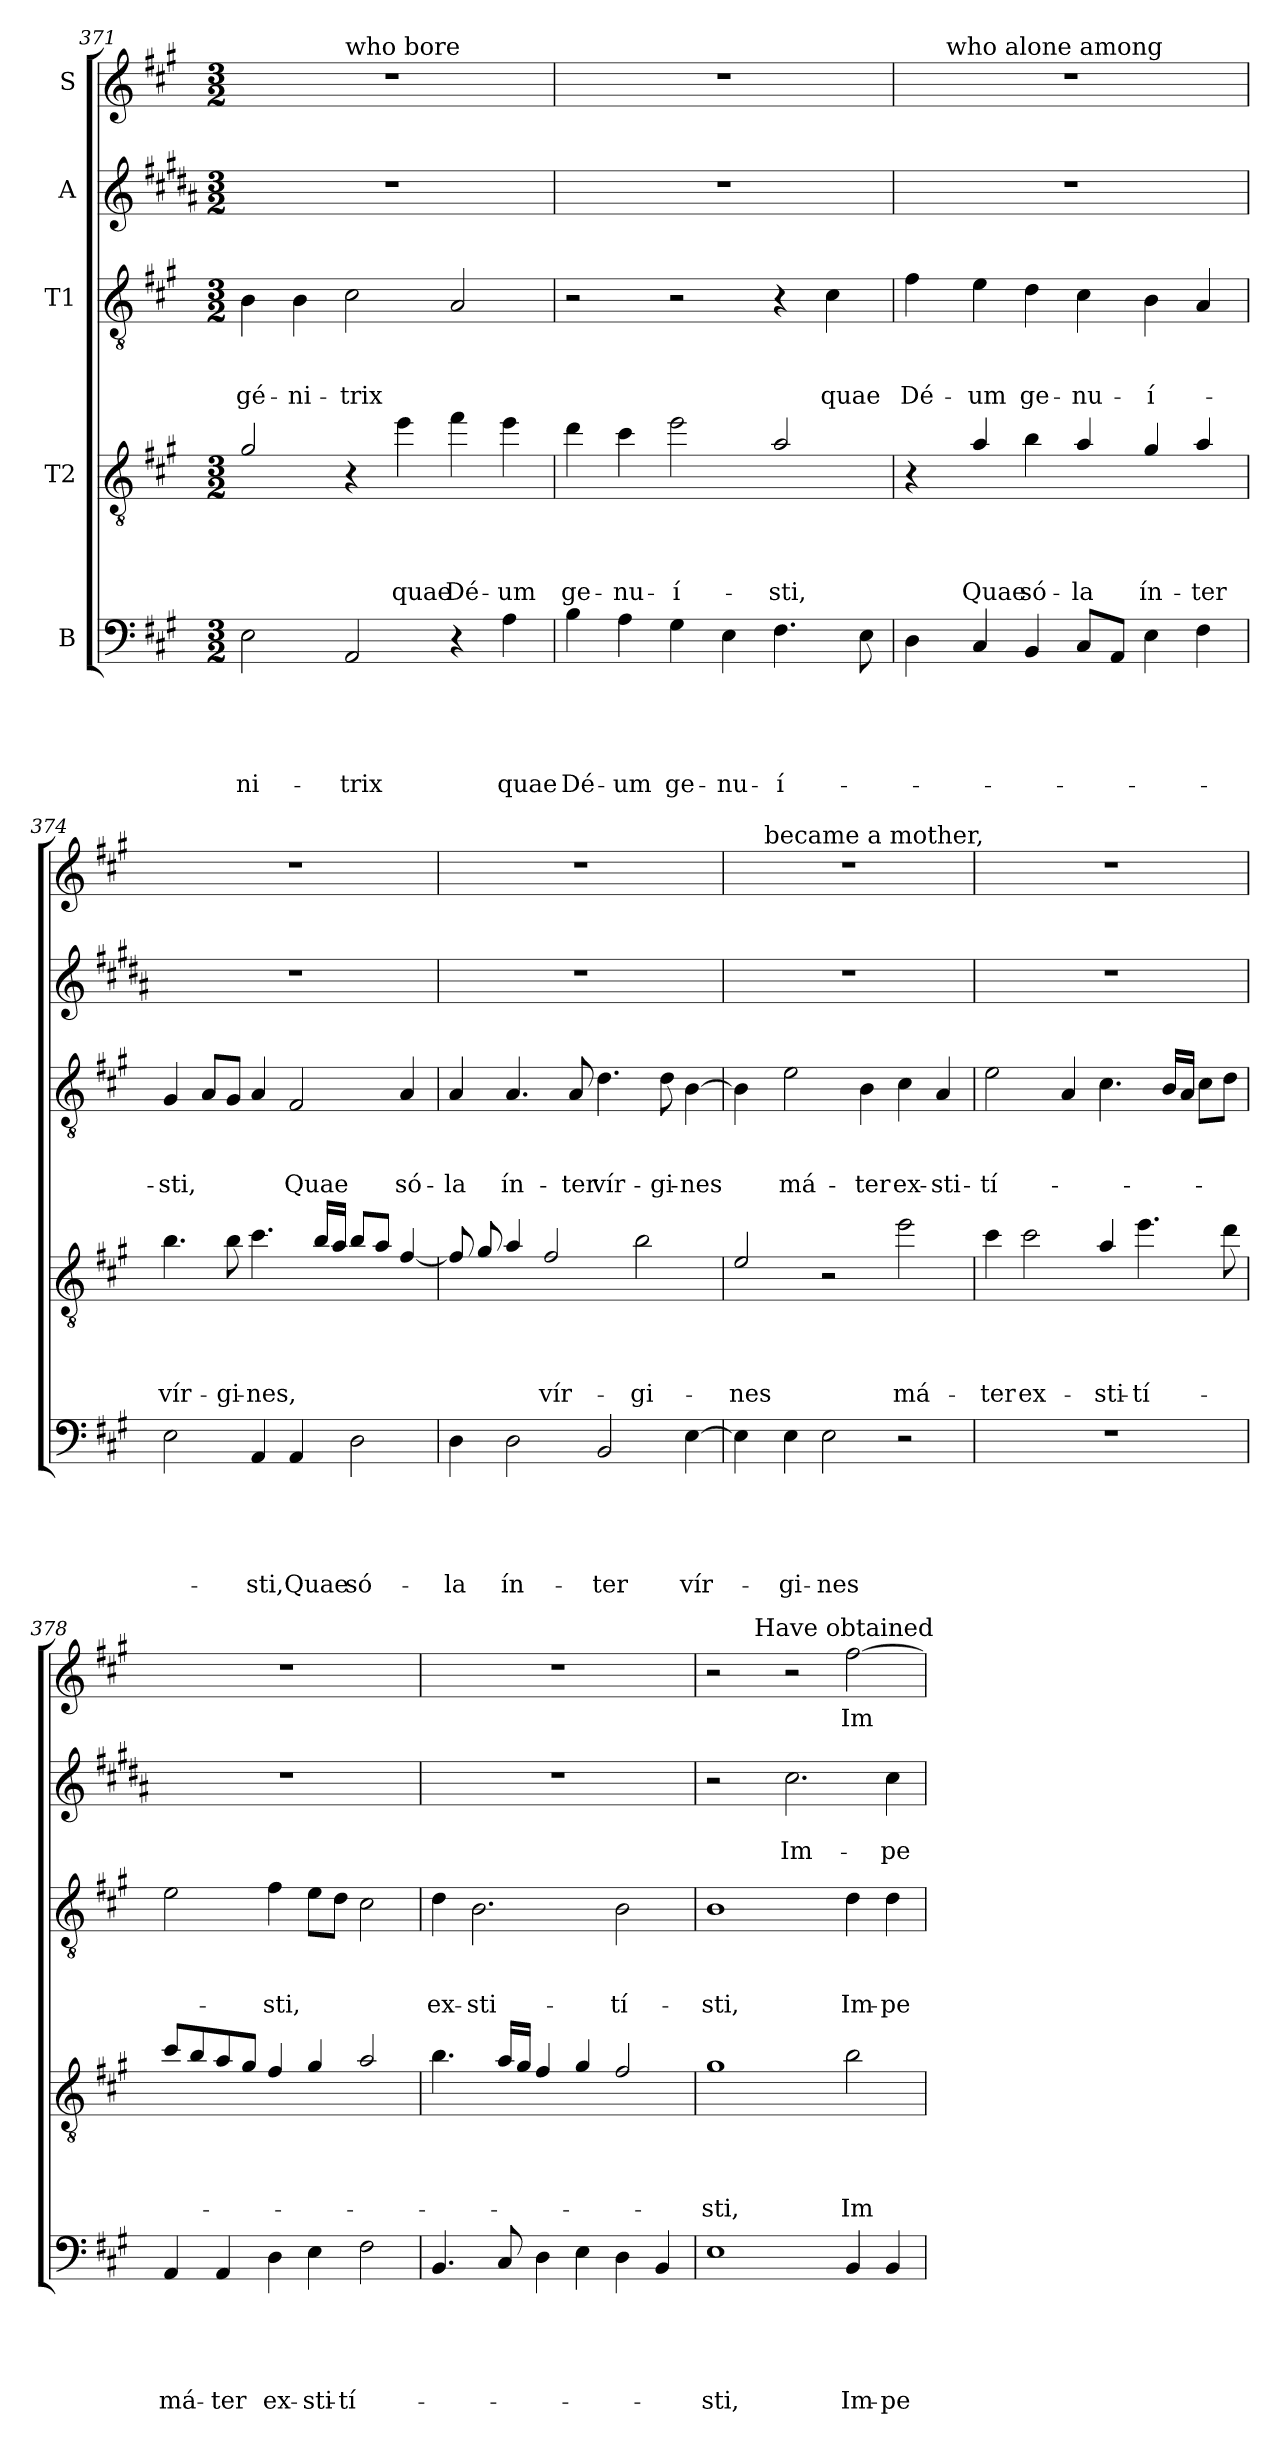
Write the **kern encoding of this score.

**kern	**text	**text	**text	**text	**text	**kern	**text	**text	**text	**text	**kern	**text	**text	**text	**kern	**text	**text	**kern	**text
*part5	*part5	*part5	*part5	*part5	*part5	*part4	*part4	*part4	*part4	*part4	*part3	*part3	*part3	*part3	*part2	*part2	*part2	*part1	*part1
*staff5	*staff5	*staff5	*staff5	*staff5	*staff5	*staff4	*staff4	*staff4	*staff4	*staff4	*staff3	*staff3	*staff3	*staff3	*staff2	*staff2	*staff2	*staff1	*staff1
*I"B	*	*	*	*	*	*I"T2	*	*	*	*	*I"T1	*	*	*	*I"A	*	*	*I"S	*
!!LO:LB:g=z
*clefF4	*	*	*	*	*	*clefGv2	*	*	*	*	*clefGv2	*	*	*	*clefG2	*	*	*clefG2	*
*	*	*	*	*	*	*ITrd8c14	*	*	*	*	*	*	*	*	*ITrd1c2	*	*	*	*
*k[f#c#g#]	*	*	*	*	*	*k[f#c#g#]	*	*	*	*	*k[f#c#g#]	*	*	*	*k[f#c#g#]	*	*	*k[f#c#g#]	*
*A:	*	*	*	*	*	*A:	*	*	*	*	*A:	*	*	*	*A:	*	*	*A:	*
*M3/2	*	*	*	*	*	*M3/2	*	*	*	*	*M3/2	*	*	*	*M3/2	*	*	*M3/2	*
=371	=371	=371	=371	=371	=371	=371	=371	=371	=371	=371	=371	=371	=371	=371	=371	=371	=371	=371	=371
!	!	!	!	!	!LO:LY:b	!	!	!	!	!	!	!	!	!LO:LY:b	!	!	!	!	!
*	*	*	*	*	*	*	*	*	*	*	*	*	*	*	*	*	*	*^	*
2E\	.	.	.	.	-ni-	2G#/	.	.	.	.	4B\	.	.	gé-	1.r	.	.	1.r	2ryy	.
!	!	!	!	!	!	!	!	!	!	!	!	!	!	!LO:LY:b	!	!	!	!	!	!
.	.	.	.	.	.	.	.	.	.	.	4B\	.	.	-ni-	.	.	.	.	.	.
!	!	!	!	!	!	!	!	!	!	!	!	!	!	!	!	!	!	!	!LO:TX:a:t=who bore	!
!	!	!	!	!	!LO:LY:b	!	!	!	!	!	!	!	!	!LO:LY:b	!	!	!	!	!	!
2AA/	.	.	.	.	-trix	4r	.	.	.	.	2c#\	.	.	-trix	.	.	.	.	1ryy	.
!	!	!	!	!	!	!	!	!	!	!LO:LY:b	!	!	!	!	!	!	!	!	!	!
.	.	.	.	.	.	4e\	.	.	.	quae	.	.	.	.	.	.	.	.	.	.
!	!	!	!	!	!	!	!	!	!	!LO:LY:b	!	!	!	!	!	!	!	!	!	!
4r	.	.	.	.	.	4f#\	.	.	.	Dé-	2A/	.	.	.	.	.	.	.	.	.
!	!	!	!	!	!LO:LY:b	!	!	!	!	!LO:LY:b	!	!	!	!	!	!	!	!	!	!
4A\	.	.	.	.	quae	4e\	.	.	.	-um	.	.	.	.	.	.	.	.	.	.
=372	=372	=372	=372	=372	=372	=372	=372	=372	=372	=372	=372	=372	=372	=372	=372	=372	=372	=372	=372	=372
!	!	!	!	!	!	!	!	!	!	!	!	!	!	!	!	!	!	!LO:TX:a:t=God,	!	!
!	!	!	!	!	!LO:LY:b	!	!	!	!	!LO:LY:b	!	!	!	!	!	!	!	!	!	!
*	*	*	*	*	*	*	*	*	*	*	*	*	*	*	*	*	*	*v	*v	*
4B\	.	.	.	.	Dé-	4d\	.	.	.	ge-	2r	.	.	.	1.r	.	.	1.r	.
!	!	!	!	!	!LO:LY:b	!	!	!	!	!LO:LY:b	!	!	!	!	!	!	!	!	!
4A\	.	.	.	.	-um	4c#\	.	.	.	-nu-	.	.	.	.	.	.	.	.	.
!	!	!	!	!	!LO:LY:b	!	!	!	!	!LO:LY:b	!	!	!	!	!	!	!	!	!
4G#\	.	.	.	.	ge-	2e\	.	.	.	-í-	2r	.	.	.	.	.	.	.	.
!	!	!	!	!	!LO:LY:b	!	!	!	!	!	!	!	!	!	!	!	!	!	!
4E\	.	.	.	.	-nu-	.	.	.	.	.	.	.	.	.	.	.	.	.	.
!	!	!	!	!	!LO:LY:b	!	!	!	!	!LO:LY:b	!	!	!	!	!	!	!	!	!
4.F#\	.	.	.	.	-í-	2A/	.	.	.	-sti,	4r	.	.	.	.	.	.	.	.
!	!	!	!	!	!	!	!	!	!	!	!	!	!	!LO:LY:b	!	!	!	!	!
.	.	.	.	.	.	.	.	.	.	.	4c#\	.	.	quae	.	.	.	.	.
8E\	.	.	.	.	.	.	.	.	.	.	.	.	.	.	.	.	.	.	.
=373	=373	=373	=373	=373	=373	=373	=373	=373	=373	=373	=373	=373	=373	=373	=373	=373	=373	=373	=373
!	!	!	!	!	!	!	!	!	!	!	!	!	!	!LO:LY:b	!	!	!	!	!
*	*	*	*	*	*	*	*	*	*	*	*	*	*	*	*	*	*	*^	*
4D\	.	.	.	.	.	4r	.	.	.	.	4f#\	.	.	Dé-	1.r	.	.	1.r	6ryy	.
!	!	!	!	!	!	!	!	!	!	!	!	!	!	!	!	!	!	!	!LO:TX:a:t=who alone among	!
.	.	.	.	.	.	.	.	.	.	.	.	.	.	.	.	.	.	.	3%4ryy	.
!	!	!	!	!	!	!	!	!	!	!LO:LY:b	!	!	!	!LO:LY:b	!	!	!	!	!	!
4C#/	.	.	.	.	.	4A/	.	.	.	Quae	4e\	.	.	-um	.	.	.	.	.	.
!	!	!	!	!	!	!	!	!	!	!LO:LY:b	!	!	!	!LO:LY:b	!	!	!	!	!	!
4BB/	.	.	.	.	.	4B\	.	.	.	só-	4d\	.	.	ge-	.	.	.	.	.	.
!	!	!	!	!	!	!	!	!	!	!LO:LY:b	!	!	!	!LO:LY:b	!	!	!	!	!	!
8C#/L	.	.	.	.	.	4A/	.	.	.	-la	4c#\	.	.	-nu-	.	.	.	.	.	.
8AA/J	.	.	.	.	.	.	.	.	.	.	.	.	.	.	.	.	.	.	.	.
!	!	!	!	!	!	!	!	!	!	!LO:LY:b	!	!	!	!LO:LY:b	!	!	!	!	!	!
4E\	.	.	.	.	.	4G#/	.	.	.	ín-	4B\	.	.	-í-	.	.	.	.	.	.
!	!	!	!	!	!	!	!	!	!	!LO:LY:b	!	!	!	!	!	!	!	!	!	!
4F#\	.	.	.	.	.	4A/	.	.	.	-ter	4A/	.	.	.	.	.	.	.	.	.
!!LO:PB:g=z
=374	=374	=374	=374	=374	=374	=374	=374	=374	=374	=374	=374	=374	=374	=374	=374	=374	=374	=374	=374	=374
!	!	!	!	!	!	!	!	!	!	!	!	!	!	!	!	!	!	!LO:TX:a:t=virgins	!	!
!	!	!	!	!	!	!	!	!	!	!LO:LY:b	!	!	!	!LO:LY:b	!	!	!	!	!	!
*	*	*	*	*	*	*	*	*	*	*	*	*	*	*	*	*	*	*v	*v	*
2E\	.	.	.	.	.	4.B\	.	.	.	vír-	4G#/	.	.	-sti,	1.r	.	.	1.r	.
.	.	.	.	.	.	.	.	.	.	.	8A/L	.	.	.	.	.	.	.	.
!	!	!	!	!	!	!	!	!	!	!LO:LY:b	!	!	!	!	!	!	!	!	!
.	.	.	.	.	.	8B\	.	.	.	-gi-	8G#/J	.	.	.	.	.	.	.	.
!	!	!	!	!	!LO:LY:b	!	!	!	!	!LO:LY:b	!	!	!	!	!	!	!	!	!
4AA/	.	.	.	.	-sti,	4.c#\	.	.	.	-nes,	4A/	.	.	.	.	.	.	.	.
!	!	!	!	!	!LO:LY:b	!	!	!	!	!	!	!	!	!LO:LY:b	!	!	!	!	!
4AA/	.	.	.	.	Quae	.	.	.	.	.	2F#/	.	.	Quae	.	.	.	.	.
.	.	.	.	.	.	16B/LL	.	.	.	.	.	.	.	.	.	.	.	.	.
.	.	.	.	.	.	16A/JJ	.	.	.	.	.	.	.	.	.	.	.	.	.
!	!	!	!	!	!LO:LY:b	!	!	!	!	!	!	!	!	!	!	!	!	!	!
2D\	.	.	.	.	só-	8B/L	.	.	.	.	.	.	.	.	.	.	.	.	.
.	.	.	.	.	.	8A/J	.	.	.	.	.	.	.	.	.	.	.	.	.
!	!	!	!	!	!	!	!	!	!	!	!	!	!	!LO:LY:b	!	!	!	!	!
.	.	.	.	.	.	[4F#/	.	.	.	.	4A/	.	.	só-	.	.	.	.	.
=375	=375	=375	=375	=375	=375	=375	=375	=375	=375	=375	=375	=375	=375	=375	=375	=375	=375	=375	=375
!	!	!	!	!	!LO:LY:b	!	!	!	!	!	!	!	!	!LO:LY:b	!	!	!	!	!
4D\	.	.	.	.	-la	8F#/]	.	.	.	.	4A/	.	.	-la	1.r	.	.	1.r	.
.	.	.	.	.	.	8G#/	.	.	.	.	.	.	.	.	.	.	.	.	.
!	!	!	!	!	!LO:LY:b	!	!	!	!	!	!	!	!	!LO:LY:b	!	!	!	!	!
2D\	.	.	.	.	ín-	4A/	.	.	.	.	4.A/	.	.	ín-	.	.	.	.	.
!	!	!	!	!	!	!	!	!	!	!LO:LY:b	!	!	!	!	!	!	!	!	!
.	.	.	.	.	.	2F#/	.	.	.	vír-	.	.	.	.	.	.	.	.	.
!	!	!	!	!	!	!	!	!	!	!	!	!	!	!LO:LY:b	!	!	!	!	!
.	.	.	.	.	.	.	.	.	.	.	8A/	.	.	-ter	.	.	.	.	.
!	!	!	!	!	!LO:LY:b	!	!	!	!	!	!	!	!	!LO:LY:b	!	!	!	!	!
2BB/	.	.	.	.	-ter	.	.	.	.	.	4.d\	.	.	vír-	.	.	.	.	.
!	!	!	!	!	!	!	!	!	!	!LO:LY:b	!	!	!	!	!	!	!	!	!
.	.	.	.	.	.	2B\	.	.	.	-gi-	.	.	.	.	.	.	.	.	.
!	!	!	!	!	!	!	!	!	!	!	!	!	!	!LO:LY:b	!	!	!	!	!
.	.	.	.	.	.	.	.	.	.	.	8d\	.	.	-gi-	.	.	.	.	.
!	!	!	!	!	!LO:LY:b	!	!	!	!	!	!	!	!	!LO:LY:b	!	!	!	!	!
[4E\	.	.	.	.	vír-	.	.	.	.	.	[4B\	.	.	-nes	.	.	.	.	.
=376	=376	=376	=376	=376	=376	=376	=376	=376	=376	=376	=376	=376	=376	=376	=376	=376	=376	=376	=376
!	!	!	!	!	!	!	!	!	!	!LO:LY:b	!	!	!	!	!	!	!	!	!
*	*	*	*	*	*	*	*	*	*	*	*	*	*	*	*	*	*	*^	*
4E\]	.	.	.	.	.	2E/	.	.	.	-nes	4B\]	.	.	.	1.r	.	.	1.r	6ryy	.
!	!	!	!	!	!	!	!	!	!	!	!	!	!	!	!	!	!	!	!LO:TX:a:t=became a mother,	!
.	.	.	.	.	.	.	.	.	.	.	.	.	.	.	.	.	.	.	3%4ryy	.
!	!	!	!	!	!LO:LY:b	!	!	!	!	!	!	!	!	!LO:LY:b	!	!	!	!	!	!
4E\	.	.	.	.	-gi-	.	.	.	.	.	2e\	.	.	má-	.	.	.	.	.	.
!	!	!	!	!	!LO:LY:b	!	!	!	!	!	!	!	!	!	!	!	!	!	!	!
2E\	.	.	.	.	-nes	2r	.	.	.	.	.	.	.	.	.	.	.	.	.	.
!	!	!	!	!	!	!	!	!	!	!	!	!	!	!LO:LY:b	!	!	!	!	!	!
.	.	.	.	.	.	.	.	.	.	.	4B\	.	.	-ter	.	.	.	.	.	.
!	!	!	!	!	!	!	!	!	!	!LO:LY:b	!	!	!	!LO:LY:b	!	!	!	!	!	!
2r	.	.	.	.	.	2e\	.	.	.	má-	4c#\	.	.	ex-	.	.	.	.	.	.
!	!	!	!	!	!	!	!	!	!	!	!	!	!	!LO:LY:b	!	!	!	!	!	!
.	.	.	.	.	.	.	.	.	.	.	4A/	.	.	-sti-	.	.	.	.	.	.
!!LO:LB:g=z
=377	=377	=377	=377	=377	=377	=377	=377	=377	=377	=377	=377	=377	=377	=377	=377	=377	=377	=377	=377	=377
!	!	!	!	!	!	!	!	!	!	!LO:LY:b	!	!	!	!LO:LY:b	!	!	!	!	!	!
*	*	*	*	*	*	*	*	*	*	*	*	*	*	*	*	*	*	*v	*v	*
1.r	.	.	.	.	.	4c#\	.	.	.	-ter	2e\	.	.	-tí-	1.r	.	.	1.r	.
!	!	!	!	!	!	!	!	!	!	!LO:LY:b	!	!	!	!	!	!	!	!	!
.	.	.	.	.	.	2c#\	.	.	.	ex-	.	.	.	.	.	.	.	.	.
.	.	.	.	.	.	.	.	.	.	.	4A/	.	.	.	.	.	.	.	.
!	!	!	!	!	!	!	!	!	!	!LO:LY:b	!	!	!	!	!	!	!	!	!
.	.	.	.	.	.	4A/	.	.	.	-sti-	4.c#\	.	.	.	.	.	.	.	.
!	!	!	!	!	!	!	!	!	!	!LO:LY:b	!	!	!	!	!	!	!	!	!
.	.	.	.	.	.	4.e\	.	.	.	-tí-	.	.	.	.	.	.	.	.	.
.	.	.	.	.	.	.	.	.	.	.	16B/LL	.	.	.	.	.	.	.	.
.	.	.	.	.	.	.	.	.	.	.	16A/JJ	.	.	.	.	.	.	.	.
.	.	.	.	.	.	.	.	.	.	.	8c#\L	.	.	.	.	.	.	.	.
.	.	.	.	.	.	8d\	.	.	.	.	8d\J	.	.	.	.	.	.	.	.
=378	=378	=378	=378	=378	=378	=378	=378	=378	=378	=378	=378	=378	=378	=378	=378	=378	=378	=378	=378
!	!	!	!	!	!LO:LY:b	!	!	!	!	!	!	!	!	!	!	!	!	!	!
4AA/	.	.	.	.	má-	8c#/L	.	.	.	.	2e\	.	.	.	1.r	.	.	1.r	.
.	.	.	.	.	.	8B/	.	.	.	.	.	.	.	.	.	.	.	.	.
!	!	!	!	!	!LO:LY:b	!	!	!	!	!	!	!	!	!	!	!	!	!	!
4AA/	.	.	.	.	-ter	8A/	.	.	.	.	.	.	.	.	.	.	.	.	.
.	.	.	.	.	.	8G#/J	.	.	.	.	.	.	.	.	.	.	.	.	.
!	!	!	!	!	!LO:LY:b	!	!	!	!	!	!	!	!	!LO:LY:b	!	!	!	!	!
4D\	.	.	.	.	ex-	4F#/	.	.	.	.	4f#\	.	.	-sti,	.	.	.	.	.
!	!	!	!	!	!LO:LY:b	!	!	!	!	!	!	!	!	!	!	!	!	!	!
4E\	.	.	.	.	-sti-	4G#/	.	.	.	.	8e\L	.	.	.	.	.	.	.	.
.	.	.	.	.	.	.	.	.	.	.	8d\J	.	.	.	.	.	.	.	.
!	!	!	!	!	!LO:LY:b	!	!	!	!	!	!	!	!	!	!	!	!	!	!
2F#\	.	.	.	.	-tí-	2A/	.	.	.	.	2c#\	.	.	.	.	.	.	.	.
=379	=379	=379	=379	=379	=379	=379	=379	=379	=379	=379	=379	=379	=379	=379	=379	=379	=379	=379	=379
!	!	!	!	!	!	!	!	!	!	!	!	!	!	!LO:LY:b	!	!	!	!	!
4.BB/	.	.	.	.	.	4.B\	.	.	.	.	4d\	.	.	ex-	1.r	.	.	1.r	.
!	!	!	!	!	!	!	!	!	!	!	!	!	!	!LO:LY:b	!	!	!	!	!
.	.	.	.	.	.	.	.	.	.	.	2.B\	.	.	-sti-	.	.	.	.	.
8C#/	.	.	.	.	.	16A/LL	.	.	.	.	.	.	.	.	.	.	.	.	.
.	.	.	.	.	.	16G#/JJ	.	.	.	.	.	.	.	.	.	.	.	.	.
4D\	.	.	.	.	.	4F#/	.	.	.	.	.	.	.	.	.	.	.	.	.
4E\	.	.	.	.	.	4G#/	.	.	.	.	.	.	.	.	.	.	.	.	.
!	!	!	!	!	!	!	!	!	!	!	!	!	!	!LO:LY:b	!	!	!	!	!
4D\	.	.	.	.	.	2F#/	.	.	.	.	2B\	.	.	-tí-	.	.	.	.	.
4BB/	.	.	.	.	.	.	.	.	.	.	.	.	.	.	.	.	.	.	.
=380	=380	=380	=380	=380	=380	=380	=380	=380	=380	=380	=380	=380	=380	=380	=380	=380	=380	=380	=380
!	!	!	!	!	!LO:LY:b	!	!	!	!	!LO:LY:b	!	!	!	!LO:LY:b	!	!	!	!	!
*	*	*	*	*	*	*	*	*	*	*	*	*	*	*	*	*	*	*^	*
1E	.	.	.	.	-sti,	1G#	.	.	.	-sti,	1B	.	.	-sti,	2r	.	.	2r	3ryy	.
!	!	!	!	!	!	!	!	!	!	!	!	!	!	!	!	!	!	!	!LO:TX:a:t=Have obtained	!
.	.	.	.	.	.	.	.	.	.	.	.	.	.	.	.	.	.	.	3%2..ryy	.
!	!	!	!	!	!	!	!	!	!	!	!	!	!	!	!	!	!LO:LY:b	!	!	!
.	.	.	.	.	.	.	.	.	.	.	.	.	.	.	2.b\	.	Im-	2r	.	.
!	!	!	!	!	!LO:LY:b	!	!	!	!	!LO:LY:b	!	!	!	!LO:LY:b	!	!	!	!	!	!LO:LY:b
4BB/	.	.	.	.	Im-	2B\	.	.	.	Im-	4d\	.	.	Im-	.	.	.	[2ff#\	.	Im-
!	!	!	!	!	!LO:LY:b	!	!	!	!	!	!	!	!	!LO:LY:b	!	!	!LO:LY:b	!	!	!
4BB/	.	.	.	.	-pe-	.	.	.	.	.	4d\	.	.	-pe-	4b\	.	-pe-	.	.	.
*	*	*	*	*	*	*	*	*	*	*	*	*	*	*	*	*	*	*v	*v	*
=	=	=	=	=	=	=	=	=	=	=	=	=	=	=	=	=	=	=	=
*-	*-	*-	*-	*-	*-	*-	*-	*-	*-	*-	*-	*-	*-	*-	*-	*-	*-	*-	*-
